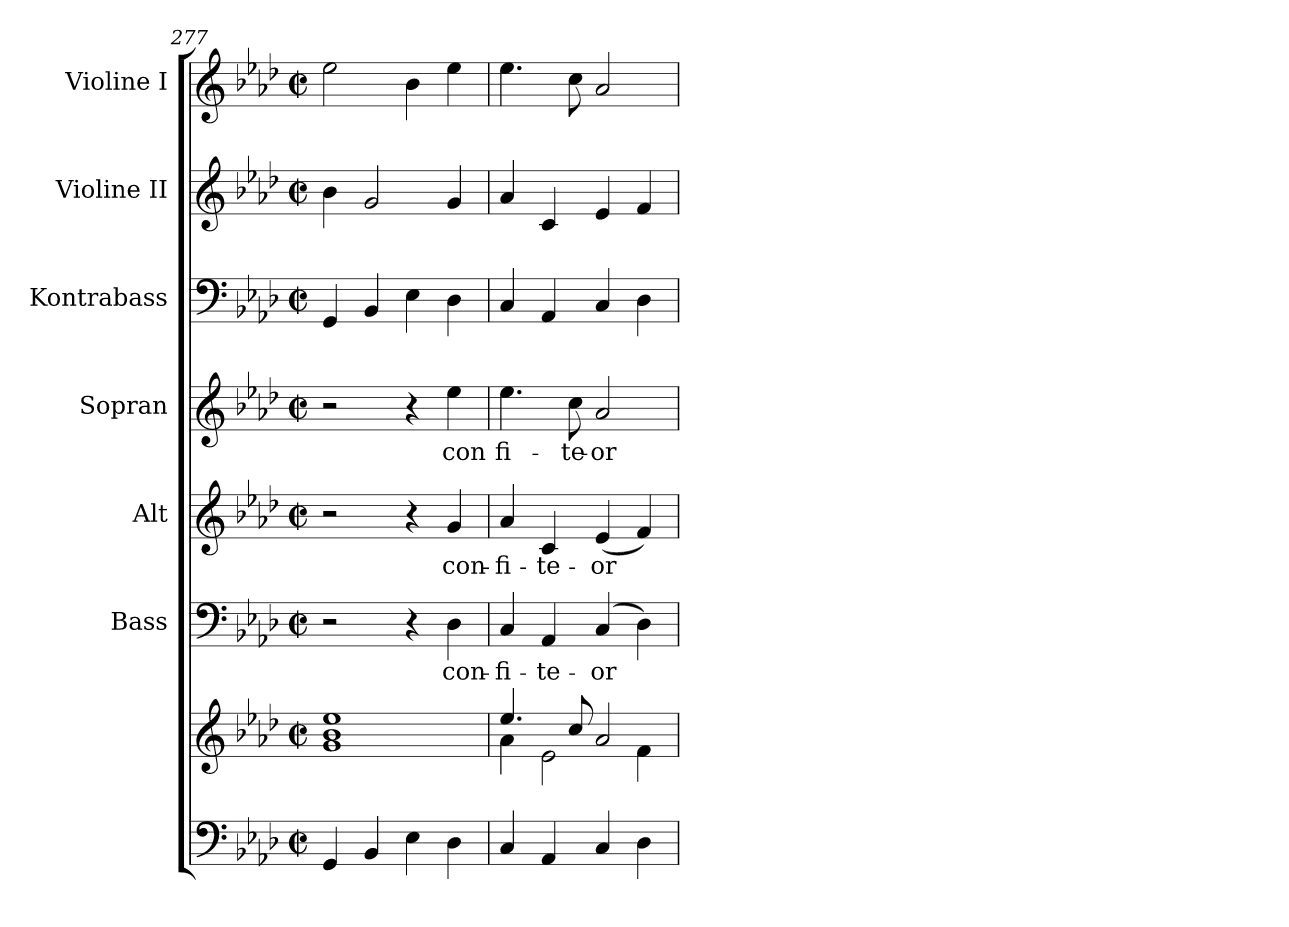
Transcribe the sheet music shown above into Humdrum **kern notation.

**kern	**kern	**kern	**text	**kern	**text	**kern	**text	**kern	**kern	**kern
*part7	*part7	*part6	*part6	*part5	*part5	*part4	*part4	*part3	*part2	*part1
*staff8	*staff7	*staff6	*staff6	*staff5	*staff5	*staff4	*staff4	*staff3	*staff2	*staff1
*	*	*I"Bass	*	*I"Alt	*	*I"Sopran	*	*I"Kontrabass	*I"Violine II	*I"Violine I
*	*	*I'B.	*	*I'A.	*	*I'S.	*	*I'Kb.	*I'Vl. II	*I'Vl. I
*clefF4	*clefG2	*clefF4	*	*clefG2	*	*clefG2	*	*clefF4	*clefG2	*clefG2
*	*	*	*	*	*	*	*	*ITrd7c12	*	*
*k[b-e-a-d-]	*k[b-e-a-d-]	*k[b-e-a-d-]	*	*k[b-e-a-d-]	*	*k[b-e-a-d-]	*	*k[b-e-a-d-]	*k[b-e-a-d-]	*k[b-e-a-d-]
*A-:	*A-:	*A-:	*	*A-:	*	*A-:	*	*A-:	*A-:	*A-:
*M2/2	*M2/2	*M2/2	*	*M2/2	*	*M2/2	*	*M2/2	*M2/2	*M2/2
*met(c|)	*met(c|)	*met(c|)	*	*met(c|)	*	*met(c|)	*	*met(c|)	*met(c|)	*met(c|)
=277	=277	=277	=277	=277	=277	=277	=277	=277	=277	=277
4GG/	1g 1b- 1ee-	2r	.	2r	.	2r	.	4GGG/	4b-\	2ee-\
4BB-/	.	.	.	.	.	.	.	4BBB-/	2g/	.
4E-\	.	4r	.	4r	.	4r	.	4EE-\	.	4b-\
!	!	!	!LO:LY:b	!	!LO:LY:b	!	!LO:LY:b	!	!	!
4D-\	.	4D-\	con-	4g/	con-	4ee-\	con	4DD-\	4g/	4ee-\
=278	=278	=278	=278	=278	=278	=278	=278	=278	=278	=278
*	*^	*	*	*	*	*	*	*	*	*
!	!	!	!	!LO:LY:b	!	!LO:LY:b	!	!LO:LY:b	!	!	!
4C/	4.ee-/	4a-\	4C/	-fi-	4a-/	-fi-	4.ee-\	fi-	4CC/	4a-/	4.ee-\
!	!	!	!	!LO:LY:b	!	!LO:LY:b	!	!	!	!	!
4AA-/	.	2e-\	4AA-/	-te-	4c/	-te-	.	.	4AAA-/	4c/	.
!	!	!	!	!	!	!	!	!LO:LY:b	!	!	!
.	8cc/	.	.	.	.	.	8cc\	-te-	.	.	8cc\
!	!	!	!	!LO:LY:b	!	!LO:LY:b	!	!LO:LY:b	!	!	!
4C/	2a-/	.	(4C/	-or	(<4e-/	-or	2a-/	-or	4CC/	4e-/	2a-/
4D-\	.	4f\	4D-\)	.	4f/)	.	.	.	4DD-\	4f/	.
*	*v	*v	*	*	*	*	*	*	*	*	*
=	=	=	=	=	=	=	=	=	=	=
*-	*-	*-	*-	*-	*-	*-	*-	*-	*-	*-
